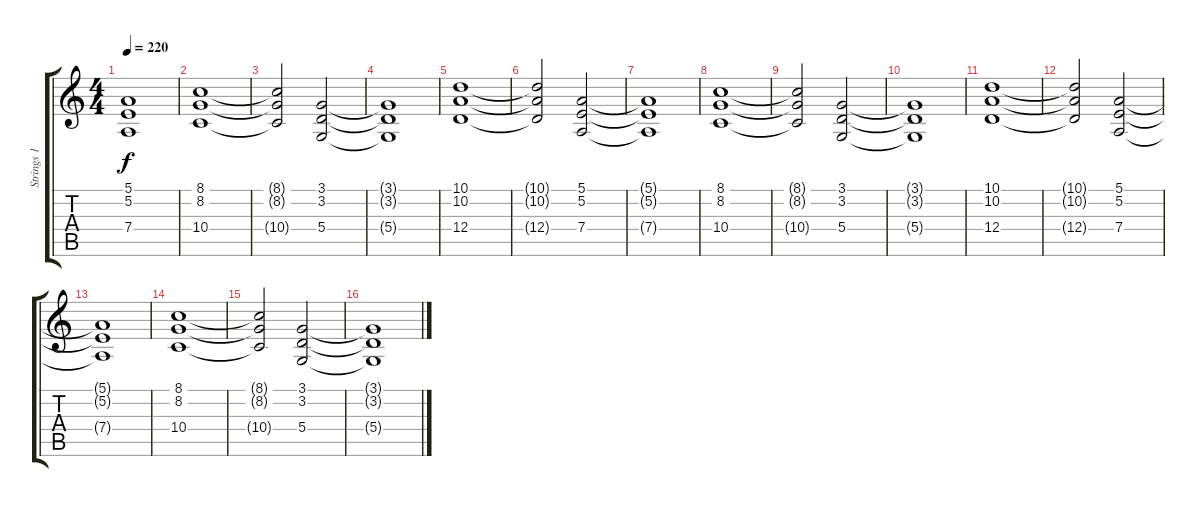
\track ("Strings 1" "Strings 1") {instrument stringensemble1}
\staff {score tabs}
\tuning (E4 B3 G3 D3 A2 E2) {hide}
\ts (4 4)
\tempo 220
\clef g2
\ks c
(5.1{t} 5.2{t} 7.4{t}).1{dy f} |
(8.1 8.2 10.4).1 |
(8.1{t} 8.2{t} 10.4{t}).2 (3.1 3.2 5.4).2 |
(3.1{t} 3.2{t} 5.4{t}).1 |
(10.1 10.2 12.4).1 |
(10.1{t} 10.2{t} 12.4{t}).2 (5.1 5.2 7.4).2 |
(5.1{t} 5.2{t} 7.4{t}).1 |
(8.1 8.2 10.4).1 |
(8.1{t} 8.2{t} 10.4{t}).2 (3.1 3.2 5.4).2 |
(3.1{t} 3.2{t} 5.4{t}).1 |
(10.1 10.2 12.4).1 |
(10.1{t} 10.2{t} 12.4{t}).2 (5.1 5.2 7.4).2 |
(5.1{t} 5.2{t} 7.4{t}).1 |
(8.1 8.2 10.4).1 |
(8.1{t} 8.2{t} 10.4{t}).2 (3.1 3.2 5.4).2 |
(3.1{t} 3.2{t} 5.4{t}).1
